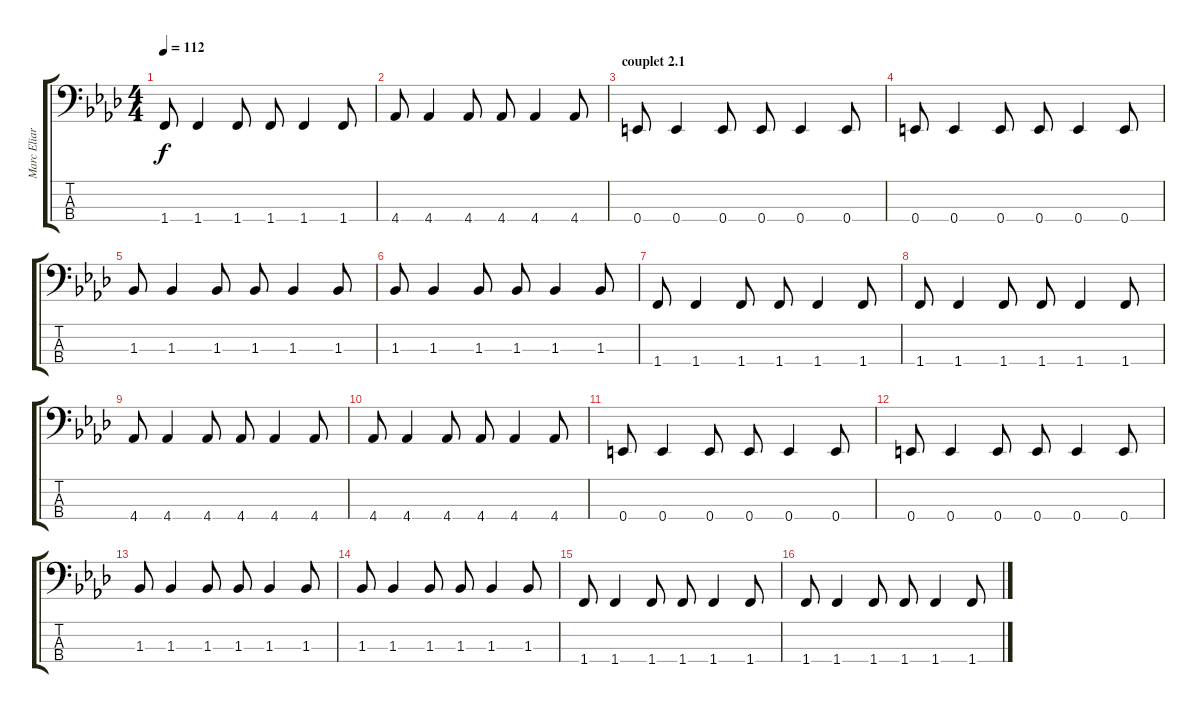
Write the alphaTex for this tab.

\track ("Marc Eliard (basse)" "Marc Eliar") {instrument electricbassfinger}
\staff {score tabs}
\tuning (G2 D2 A1 E1) {hide}
\ts (4 4)
\tempo 112
\clef f4
\ks ab
1.4.8{dy f} 1.4.4 1.4.8 1.4.8 1.4.4 1.4.8 |
4.4.8 4.4.4 4.4.8 4.4.8 4.4.4 4.4.8 |
\section ("" "couplet 2.1")
0.4.8 0.4.4 0.4.8 0.4.8 0.4.4 0.4.8 |
0.4.8 0.4.4 0.4.8 0.4.8 0.4.4 0.4.8 |
1.3.8 1.3.4 1.3.8 1.3.8 1.3.4 1.3.8 |
1.3.8 1.3.4 1.3.8 1.3.8 1.3.4 1.3.8 |
1.4.8 1.4.4 1.4.8 1.4.8 1.4.4 1.4.8 |
1.4.8 1.4.4 1.4.8 1.4.8 1.4.4 1.4.8 |
4.4.8 4.4.4 4.4.8 4.4.8 4.4.4 4.4.8 |
4.4.8 4.4.4 4.4.8 4.4.8 4.4.4 4.4.8 |
0.4.8 0.4.4 0.4.8 0.4.8 0.4.4 0.4.8 |
0.4.8 0.4.4 0.4.8 0.4.8 0.4.4 0.4.8 |
1.3.8 1.3.4 1.3.8 1.3.8 1.3.4 1.3.8 |
1.3.8 1.3.4 1.3.8 1.3.8 1.3.4 1.3.8 |
1.4.8 1.4.4 1.4.8 1.4.8 1.4.4 1.4.8 |
1.4.8 1.4.4 1.4.8 1.4.8 1.4.4 1.4.8
